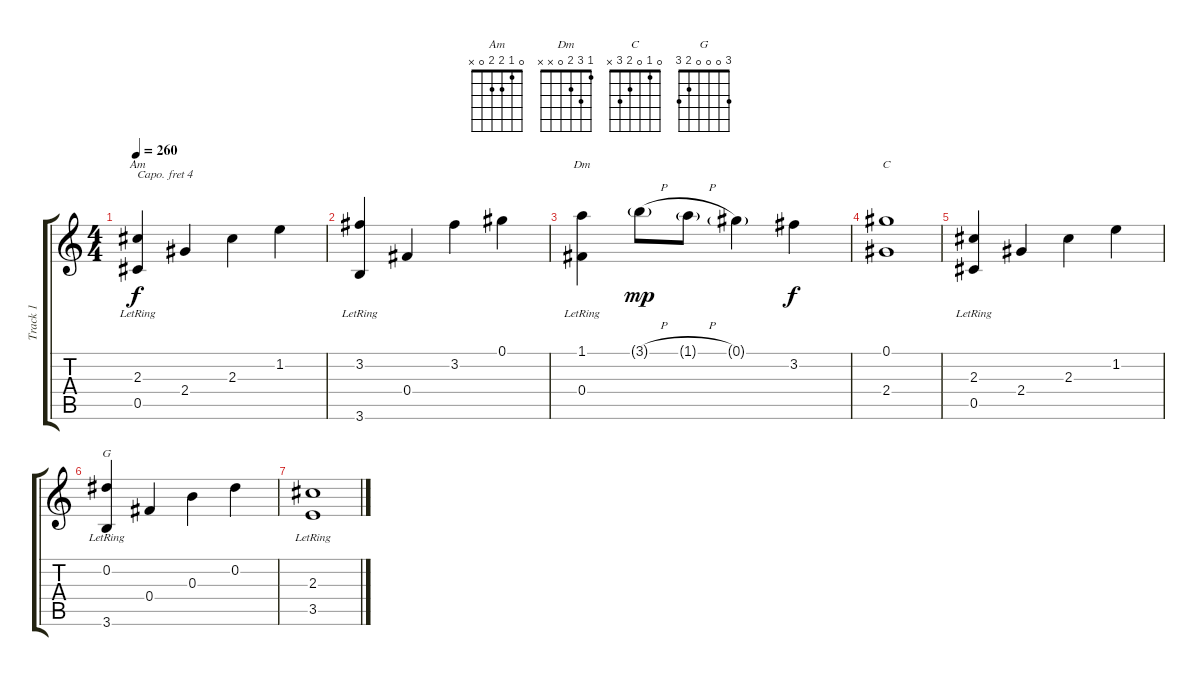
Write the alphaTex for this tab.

\track ("Track 1" "Track 1") {instrument acousticguitarnylon}
\staff {score tabs}
\capo 4
\tuning (E4 B3 G3 D3 A2 E2) {hide}
\chord ("Am" 0 1 2 2 0 x)
\chord ("Dm" 1 3 2 0 x x)
\chord ("C" 0 1 0 2 3 x)
\chord ("G" 3 0 0 0 2 3)
\ts (4 4)
\tempo 260
\clef g2
\ks c
(2.3{lr} 0.5{lr}).4{ch "Am" dy f instrument acousticguitarnylon} 2.4.4 2.3.4 1.2.4 |
(3.2{lr} 3.6{lr}).4 0.4.4 3.2.4 0.1.4 |
(1.1{lr} 0.4{lr}).4{ch "Dm"} 3.1{h g}.8{dy mp} 1.1{h g}.8 0.1{g}.4 3.2.4{dy f} |
(0.1 2.4).1{ch "C"} |
(2.3{lr} 0.5{lr}).4 2.4.4 2.3.4 1.2.4 |
(0.2{lr} 3.6{lr}).4{ch "G"} 0.4.4 0.3.4 0.2.4 |
(2.3{lr} 3.5{lr}).1
